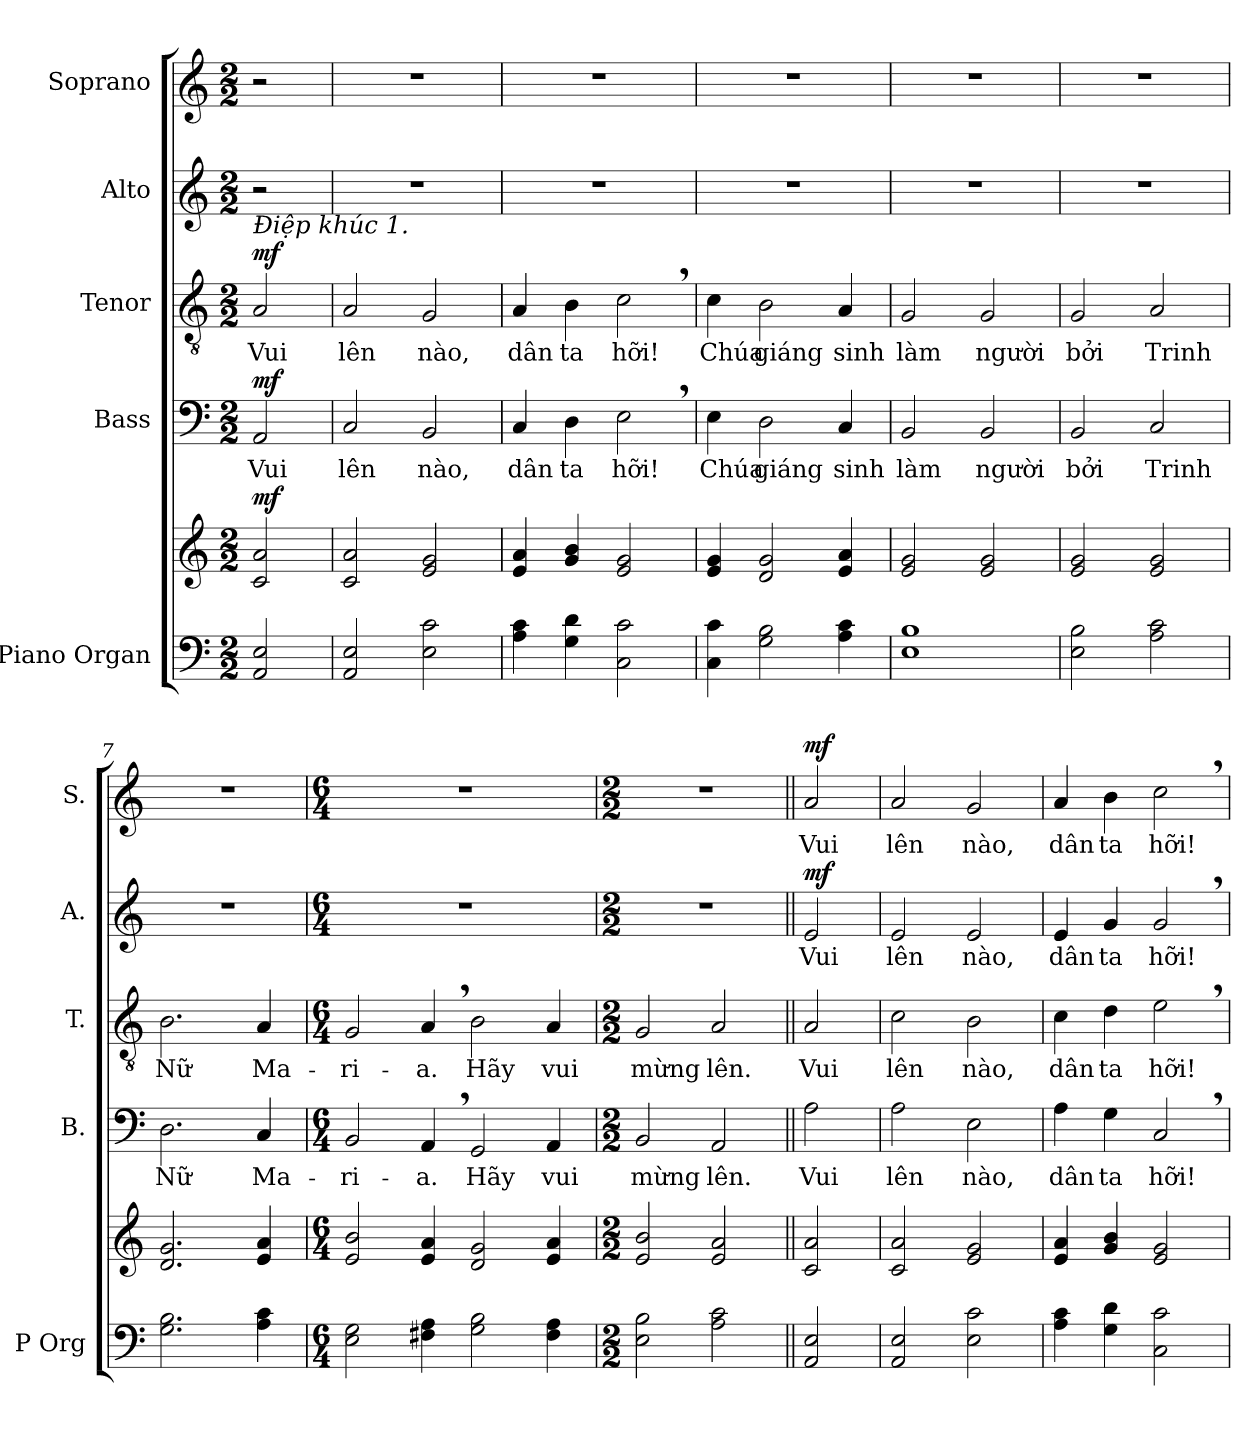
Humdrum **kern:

**kern	**kern	**dynam	**kern	**text	**dynam	**kern	**text	**dynam	**kern	**text	**dynam	**kern	**text	**dynam
*part5	*part5	*part5	*part4	*part4	*part4	*part3	*part3	*part3	*part2	*part2	*part2	*part1	*part1	*part1
*staff6	*staff5	*staff5/6	*staff4	*staff4	*staff4	*staff3	*staff3	*staff3	*staff2	*staff2	*staff2	*staff1	*staff1	*staff1
*I"Piano Organ	*	*	*I"Bass	*	*	*I"Tenor	*	*	*I"Alto	*	*	*I"Soprano	*	*
*I'P Org	*	*	*I'B.	*	*	*I'T.	*	*	*I'A.	*	*	*I'S.	*	*
*clefF4	*clefG2	*	*clefF4	*	*	*clefGv2	*	*	*clefG2	*	*	*clefG2	*	*
*k[]	*k[]	*	*k[]	*	*	*k[]	*	*	*k[]	*	*	*k[]	*	*
*M2/2	*M2/2	*	*M2/2	*	*	*M2/2	*	*	*M2/2	*	*	*M2/2	*	*
*MM184	*MM184	*	*MM184	*	*	*MM184	*	*	*MM184	*	*	*MM184	*	*
=1	=1	=1	=1	=1	=1	=1	=1	=1	=1	=1	=1	=1	=1	=1
!	!	!	!	!	!	!LO:TX:a:i:t=Điệp khúc 1.	!	!	!	!	!	!	!	!
!	!	!LO:DY:a	!	!LO:LY:b	!LO:DY:a	!	!LO:LY:b	!LO:DY:a	!	!	!	!	!	!
2AA/ 2E/	2c/ 2a/	mf	2AA/	Vui	mf	2A/	Vui	mf	2r	.	.	2r	.	.
=2	=2	=2	=2	=2	=2	=2	=2	=2	=2	=2	=2	=2	=2	=2
!	!	!	!	!LO:LY:b	!	!	!LO:LY:b	!	!	!	!	!	!	!
2AA/ 2E/	2c/ 2a/	.	2C/	lên	.	2A/	lên	.	1r	.	.	1r	.	.
!	!	!	!	!LO:LY:b	!	!	!LO:LY:b	!	!	!	!	!	!	!
2E\ 2c\	2e/ 2g/	.	2BB/	nào,	.	2G/	nào,	.	.	.	.	.	.	.
=3	=3	=3	=3	=3	=3	=3	=3	=3	=3	=3	=3	=3	=3	=3
!	!	!	!	!LO:LY:b	!	!	!LO:LY:b	!	!	!	!	!	!	!
4A\ 4c\	4e/ 4a/	.	4C/	dân	.	4A/	dân	.	1r	.	.	1r	.	.
!	!	!	!	!LO:LY:b	!	!	!LO:LY:b	!	!	!	!	!	!	!
4G\ 4d\	4g/ 4b/	.	4D\	ta	.	4B\	ta	.	.	.	.	.	.	.
!	!	!	!	!LO:LY:b	!	!	!LO:LY:b	!	!	!	!	!	!	!
2C\ 2c\	2e/ 2g/	.	2E,\	hỡi!	.	2c,\	hỡi!	.	.	.	.	.	.	.
=4	=4	=4	=4	=4	=4	=4	=4	=4	=4	=4	=4	=4	=4	=4
!	!	!	!	!LO:LY:b	!	!	!LO:LY:b	!	!	!	!	!	!	!
4C\ 4c\	4e/ 4g/	.	4E\	Chúa	.	4c\	Chúa	.	1r	.	.	1r	.	.
!	!	!	!	!LO:LY:b	!	!	!LO:LY:b	!	!	!	!	!	!	!
2G\ 2B\	2d/ 2g/	.	2D\	giáng	.	2B\	giáng	.	.	.	.	.	.	.
!	!	!	!	!LO:LY:b	!	!	!LO:LY:b	!	!	!	!	!	!	!
4A\ 4c\	4e/ 4a/	.	4C/	sinh	.	4A/	sinh	.	.	.	.	.	.	.
=5	=5	=5	=5	=5	=5	=5	=5	=5	=5	=5	=5	=5	=5	=5
!	!	!	!	!LO:LY:b	!	!	!LO:LY:b	!	!	!	!	!	!	!
1E 1B	2e/ 2g/	.	2BB/	làm	.	2G/	làm	.	1r	.	.	1r	.	.
!	!	!	!	!LO:LY:b	!	!	!LO:LY:b	!	!	!	!	!	!	!
.	2e/ 2g/	.	2BB/	người	.	2G/	người	.	.	.	.	.	.	.
!!LO:LB:g=z
=6	=6	=6	=6	=6	=6	=6	=6	=6	=6	=6	=6	=6	=6	=6
!	!	!	!	!LO:LY:b	!	!	!LO:LY:b	!	!	!	!	!	!	!
2E\ 2B\	2e/ 2g/	.	2BB/	bởi	.	2G/	bởi	.	1r	.	.	1r	.	.
!	!	!	!	!LO:LY:b	!	!	!LO:LY:b	!	!	!	!	!	!	!
2A\ 2c\	2e/ 2g/	.	2C/	Trinh	.	2A/	Trinh	.	.	.	.	.	.	.
=7	=7	=7	=7	=7	=7	=7	=7	=7	=7	=7	=7	=7	=7	=7
!	!	!	!	!LO:LY:b	!	!	!LO:LY:b	!	!	!	!	!	!	!
2.G\ 2.B\	2.d/ 2.g/	.	2.D\	Nữ	.	2.B\	Nữ	.	1r	.	.	1r	.	.
!	!	!	!	!LO:LY:b	!	!	!LO:LY:b	!	!	!	!	!	!	!
4A\ 4c\	4e/ 4a/	.	4C/	Ma-	.	4A/	Ma-	.	.	.	.	.	.	.
=8	=8	=8	=8	=8	=8	=8	=8	=8	=8	=8	=8	=8	=8	=8
*M6/4	*M6/4	*	*M6/4	*	*	*M6/4	*	*	*M6/4	*	*	*M6/4	*	*
!	!	!	!	!LO:LY:b	!	!	!LO:LY:b	!	!	!	!	!	!	!
2E\ 2G\	2e/ 2b/	.	2BB/	-ri-	.	2G/	-ri-	.	1.r	.	.	1.r	.	.
!	!	!	!	!LO:LY:b	!	!	!LO:LY:b	!	!	!	!	!	!	!
4F#X\ 4A\	4e/ 4a/	.	4AA,/	-a.	.	4A,/	-a.	.	.	.	.	.	.	.
!	!	!	!	!LO:LY:b	!	!	!LO:LY:b	!	!	!	!	!	!	!
2G\ 2B\	2d/ 2g/	.	2GG/	Hãy	.	2B\	Hãy	.	.	.	.	.	.	.
!	!	!	!	!LO:LY:b	!	!	!LO:LY:b	!	!	!	!	!	!	!
4F#\ 4A\	4e/ 4a/	.	4AA/	vui	.	4A/	vui	.	.	.	.	.	.	.
=9	=9	=9	=9	=9	=9	=9	=9	=9	=9	=9	=9	=9	=9	=9
*M2/2	*M2/2	*	*M2/2	*	*	*M2/2	*	*	*M2/2	*	*	*M2/2	*	*
!	!	!	!	!LO:LY:b	!	!	!LO:LY:b	!	!	!	!	!	!	!
2E\ 2B\	2e/ 2b/	.	2BB/	mừng	.	2G/	mừng	.	1r	.	.	1r	.	.
!	!	!	!	!LO:LY:b	!	!	!LO:LY:b	!	!	!	!	!	!	!
2A\ 2c\	2e/ 2a/	.	2AA/	lên.	.	2A/	lên.	.	.	.	.	.	.	.
!!LO:LB:g=z
=9X1||	=9X1||	=9X1||	=9X1||	=9X1||	=9X1||	=9X1||	=9X1||	=9X1||	=9X1||	=9X1||	=9X1||	=9X1||	=9X1||	=9X1||
!	!	!	!	!LO:LY:b	!	!	!LO:LY:b	!	!	!LO:LY:b	!LO:DY:a	!	!LO:LY:b	!LO:DY:a
2AA/ 2E/	2c/ 2a/	.	2A\	Vui	.	2A/	Vui	.	2e/	Vui	mf	2a/	Vui	mf
=10	=10	=10	=10	=10	=10	=10	=10	=10	=10	=10	=10	=10	=10	=10
!	!	!	!	!LO:LY:b	!	!	!LO:LY:b	!	!	!LO:LY:b	!	!	!LO:LY:b	!
2AA/ 2E/	2c/ 2a/	.	2A\	lên	.	2c\	lên	.	2e/	lên	.	2a/	lên	.
!	!	!	!	!LO:LY:b	!	!	!LO:LY:b	!	!	!LO:LY:b	!	!	!LO:LY:b	!
2E\ 2c\	2e/ 2g/	.	2E\	nào,	.	2B\	nào,	.	2e/	nào,	.	2g/	nào,	.
=11	=11	=11	=11	=11	=11	=11	=11	=11	=11	=11	=11	=11	=11	=11
!	!	!	!	!LO:LY:b	!	!	!LO:LY:b	!	!	!LO:LY:b	!	!	!LO:LY:b	!
4A\ 4c\	4e/ 4a/	.	4A\	dân	.	4c\	dân	.	4e/	dân	.	4a/	dân	.
!	!	!	!	!LO:LY:b	!	!	!LO:LY:b	!	!	!LO:LY:b	!	!	!LO:LY:b	!
4G\ 4d\	4g/ 4b/	.	4G\	ta	.	4d\	ta	.	4g/	ta	.	4b\	ta	.
!	!	!	!	!LO:LY:b	!	!	!LO:LY:b	!	!	!LO:LY:b	!	!	!LO:LY:b	!
2C\ 2c\	2e/ 2g/	.	2C,/	hỡi!	.	2e,\	hỡi!	.	2g,/	hỡi!	.	2cc,\	hỡi!	.
=	=	=	=	=	=	=	=	=	=	=	=	=	=	=
*-	*-	*-	*-	*-	*-	*-	*-	*-	*-	*-	*-	*-	*-	*-
